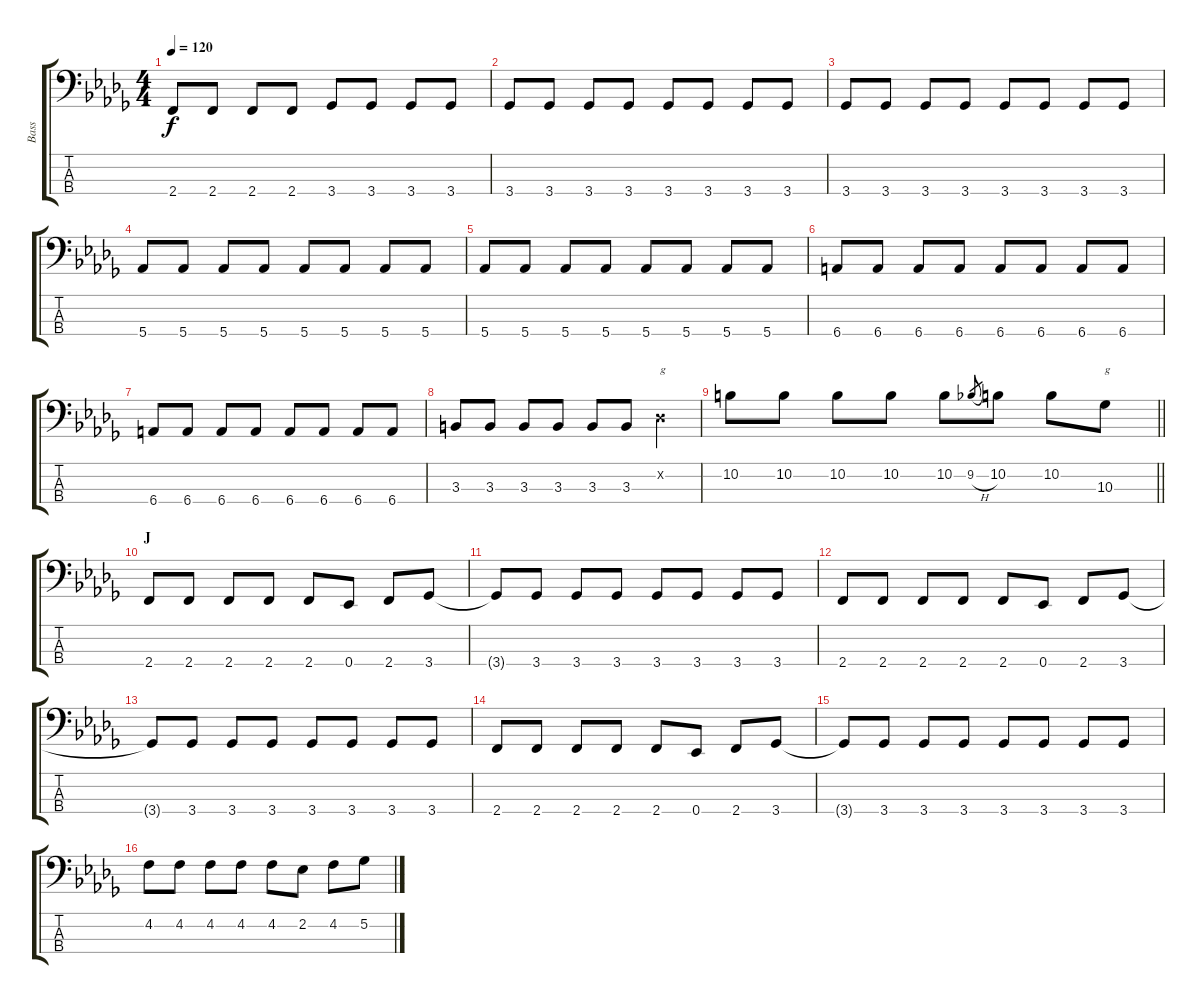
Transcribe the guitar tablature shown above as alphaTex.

\track ("Bass" "Bass") {instrument electricbasspick}
\staff {score tabs}
\tuning (Gb2 Db2 Ab1 Eb1) {hide}
\ts (4 4)
\tempo 120
\clef f4
\ks db
2.4.8{dy f} 2.4.8 2.4.8 2.4.8 3.4.8 3.4.8 3.4.8 3.4.8 |
3.4.8 3.4.8 3.4.8 3.4.8 3.4.8 3.4.8 3.4.8 3.4.8 |
3.4.8 3.4.8 3.4.8 3.4.8 3.4.8 3.4.8 3.4.8 3.4.8 |
5.4.8 5.4.8 5.4.8 5.4.8 5.4.8 5.4.8 5.4.8 5.4.8 |
5.4.8 5.4.8 5.4.8 5.4.8 5.4.8 5.4.8 5.4.8 5.4.8 |
6.4.8 6.4.8 6.4.8 6.4.8 6.4.8 6.4.8 6.4.8 6.4.8 |
6.4.8 6.4.8 6.4.8 6.4.8 6.4.8 6.4.8 6.4.8 6.4.8 |
3.3.8 3.3.8 3.3.8 3.3.8 3.3.8 3.3.8 0.2{x}.4{txt "g"} |
\barLineRight lightlight
10.2.8 10.2.8 10.2.8 10.2.8 10.2.8 9.2{h}.8{gr} 10.2.8 10.2.8 10.3.8{txt "g"} |
\section ("" "J")
2.4.8 2.4.8 2.4.8 2.4.8 2.4.8 0.4.8 2.4.8 3.4.8 |
3.4{t}.8 3.4.8 3.4.8 3.4.8 3.4.8 3.4.8 3.4.8 3.4.8 |
2.4.8 2.4.8 2.4.8 2.4.8 2.4.8 0.4.8 2.4.8 3.4.8 |
3.4{t}.8 3.4.8 3.4.8 3.4.8 3.4.8 3.4.8 3.4.8 3.4.8 |
2.4.8 2.4.8 2.4.8 2.4.8 2.4.8 0.4.8 2.4.8 3.4.8 |
3.4{t}.8 3.4.8 3.4.8 3.4.8 3.4.8 3.4.8 3.4.8 3.4.8 |
4.2.8 4.2.8 4.2.8 4.2.8 4.2.8 2.2.8 4.2.8 5.2.8
